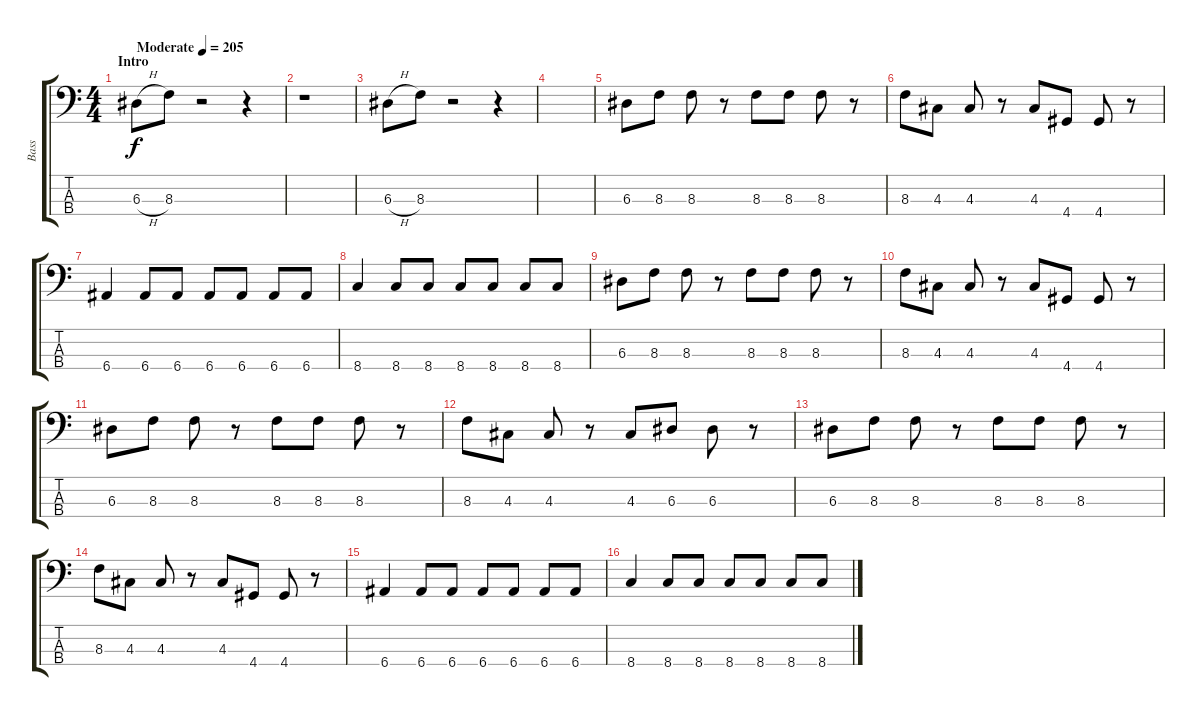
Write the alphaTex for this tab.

\track ("Bass" "Bass") {instrument electricbasspick}
\staff {score tabs}
\tuning (G2 D2 A1 E1) {hide}
\ts (4 4)
\section ("" "Intro")
\tempo (205 "Moderate")
\clef f4
\ks c
6.3{h}.8{dy f instrument electricbasspick} 8.3.8 r.2 r.4 |
r.1 |
6.3{h}.8 8.3.8 r.2 r.4 |
|
6.3.8 8.3.8 8.3.8 r.8 8.3.8 8.3.8 8.3.8 r.8 |
8.3.8 4.3.8 4.3.8 r.8 4.3.8 4.4.8 4.4.8 r.8 |
6.4.4 6.4.8 6.4.8 6.4.8 6.4.8 6.4.8 6.4.8 |
8.4.4 8.4.8 8.4.8 8.4.8 8.4.8 8.4.8 8.4.8 |
6.3.8 8.3.8 8.3.8 r.8 8.3.8 8.3.8 8.3.8 r.8 |
8.3.8 4.3.8 4.3.8 r.8 4.3.8 4.4.8 4.4.8 r.8 |
6.3.8 8.3.8 8.3.8 r.8 8.3.8 8.3.8 8.3.8 r.8 |
8.3.8 4.3.8 4.3.8 r.8 4.3.8 6.3.8 6.3.8 r.8 |
6.3.8 8.3.8 8.3.8 r.8 8.3.8 8.3.8 8.3.8 r.8 |
8.3.8 4.3.8 4.3.8 r.8 4.3.8 4.4.8 4.4.8 r.8 |
6.4.4 6.4.8 6.4.8 6.4.8 6.4.8 6.4.8 6.4.8 |
8.4.4 8.4.8 8.4.8 8.4.8 8.4.8 8.4.8 8.4.8
